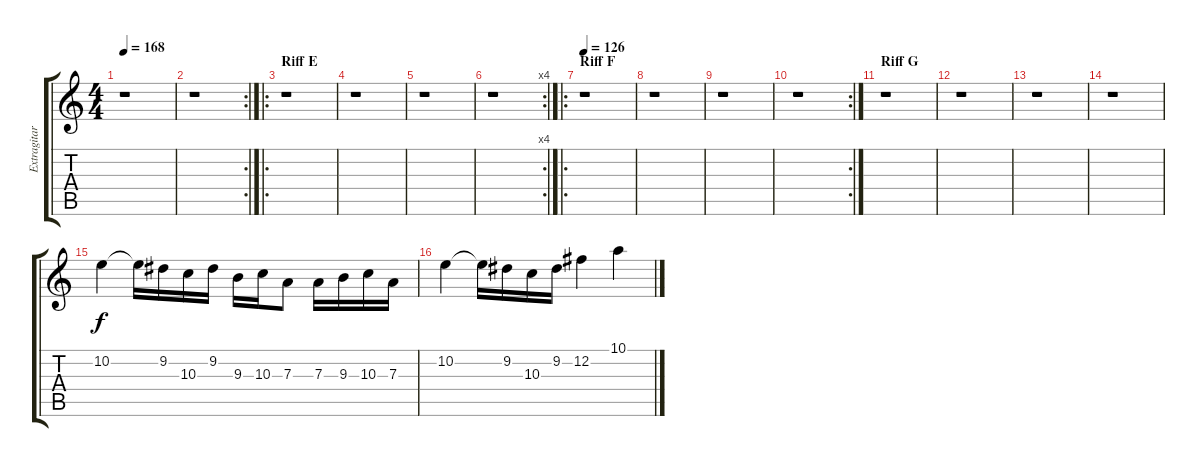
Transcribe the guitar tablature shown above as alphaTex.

\track ("Extragitarr 1" "Extragitar") {instrument distortionguitar}
\staff {score tabs}
\tuning (B3 Gb3 D3 A2 E2 B1) {hide}
\ts (4 4)
\tempo 168
\clef g2
\ks c
r.1{dy f} |
\rc 2
r.1 |
\ro
\section ("" "Riff E")
r.1 |
r.1 |
r.1 |
\rc 4
r.1 |
\ro
\section ("" "Riff F")
\tempo 126
r.1 |
r.1 |
r.1 |
\rc 2
r.1 |
\section ("" "Riff G")
r.1 |
r.1 |
r.1 |
r.1 |
10.2.4 10.2{t}.16 9.2.16 10.3.16 9.2.16 9.3.16 10.3.16 7.3.8 7.3.16 9.3.16 10.3.16 7.3.16 |
10.2.4 10.2{t}.16 9.2.16 10.3.16 9.2.16 12.2.4 10.1.4
